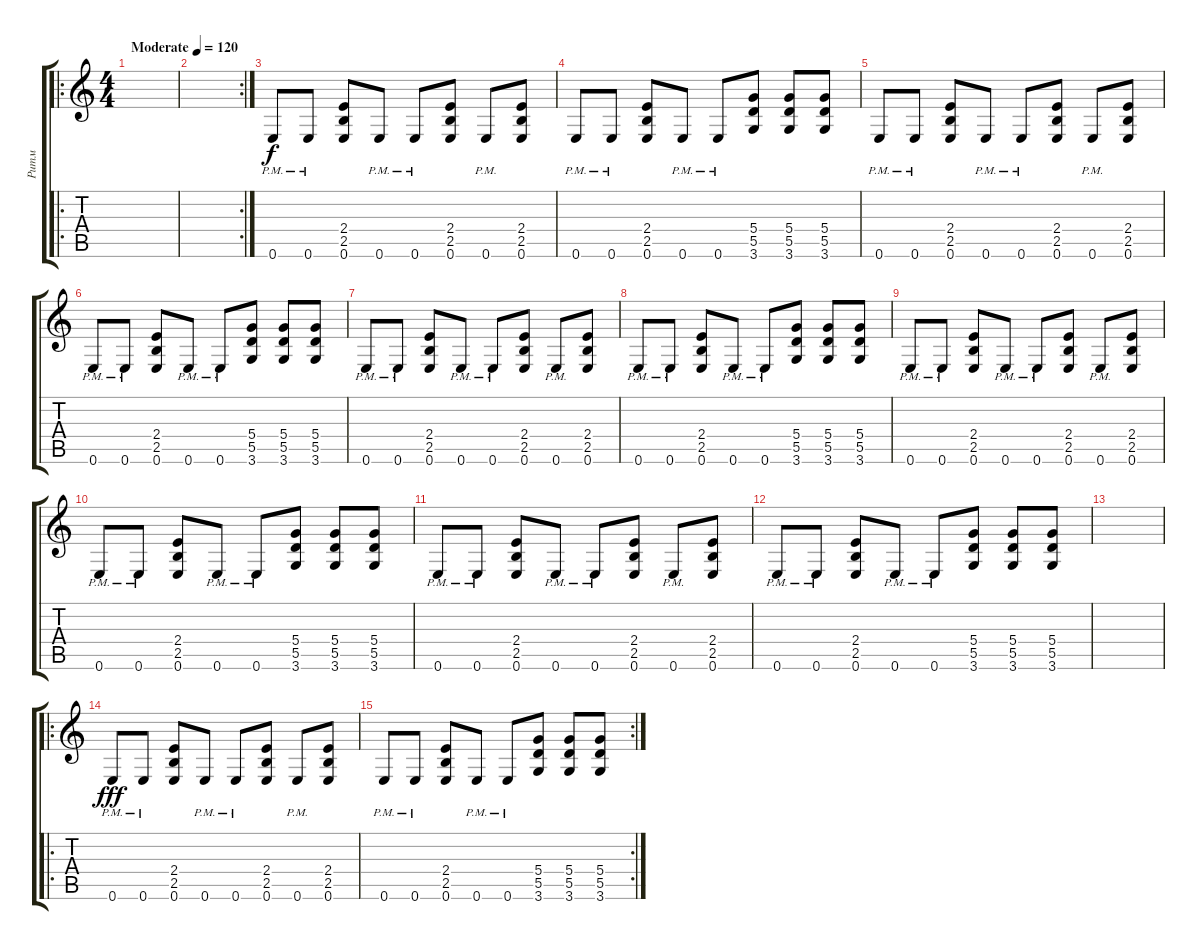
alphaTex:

\track ("Ритм" "Ритм") {instrument distortionguitar}
\staff {score tabs}
\tuning (E4 B3 G3 D3 A2 E2) {hide}
\ro
\ts (4 4)
\tempo (120 "Moderate")
\clef g2
\ks c
|
\rc 2
|
0.6{pm}.8 0.6{pm}.8 (2.4 2.5 0.6).8 0.6{pm}.8 0.6{pm}.8 (2.4 2.5 0.6).8 0.6{pm}.8 (2.4 2.5 0.6).8 |
0.6{pm}.8 0.6{pm}.8 (2.4 2.5 0.6).8 0.6{pm}.8 0.6{pm}.8 (5.4 5.5 3.6).8 (5.4 5.5 3.6).8 (5.4 5.5 3.6).8 |
0.6{pm}.8 0.6{pm}.8 (2.4 2.5 0.6).8 0.6{pm}.8 0.6{pm}.8 (2.4 2.5 0.6).8 0.6{pm}.8 (2.4 2.5 0.6).8 |
0.6{pm}.8 0.6{pm}.8 (2.4 2.5 0.6).8 0.6{pm}.8 0.6{pm}.8 (5.4 5.5 3.6).8 (5.4 5.5 3.6).8 (5.4 5.5 3.6).8 |
0.6{pm}.8 0.6{pm}.8 (2.4 2.5 0.6).8 0.6{pm}.8 0.6{pm}.8 (2.4 2.5 0.6).8 0.6{pm}.8 (2.4 2.5 0.6).8 |
0.6{pm}.8 0.6{pm}.8 (2.4 2.5 0.6).8 0.6{pm}.8 0.6{pm}.8 (5.4 5.5 3.6).8 (5.4 5.5 3.6).8 (5.4 5.5 3.6).8 |
0.6{pm}.8 0.6{pm}.8 (2.4 2.5 0.6).8 0.6{pm}.8 0.6{pm}.8 (2.4 2.5 0.6).8 0.6{pm}.8 (2.4 2.5 0.6).8 |
0.6{pm}.8 0.6{pm}.8 (2.4 2.5 0.6).8 0.6{pm}.8 0.6{pm}.8 (5.4 5.5 3.6).8 (5.4 5.5 3.6).8 (5.4 5.5 3.6).8 |
0.6{pm}.8 0.6{pm}.8 (2.4 2.5 0.6).8 0.6{pm}.8 0.6{pm}.8 (2.4 2.5 0.6).8 0.6{pm}.8 (2.4 2.5 0.6).8 |
0.6{pm}.8 0.6{pm}.8 (2.4 2.5 0.6).8 0.6{pm}.8 0.6{pm}.8 (5.4 5.5 3.6).8 (5.4 5.5 3.6).8 (5.4 5.5 3.6).8 |
|
\ro
0.6{pm}.8{dy fff} 0.6{pm}.8 (2.4 2.5 0.6).8 0.6{pm}.8 0.6{pm}.8 (2.4 2.5 0.6).8 0.6{pm}.8 (2.4 2.5 0.6).8 |
\rc 2
0.6{pm}.8 0.6{pm}.8 (2.4 2.5 0.6).8 0.6{pm}.8 0.6{pm}.8 (5.4 5.5 3.6).8 (5.4 5.5 3.6).8 (5.4 5.5 3.6).8
